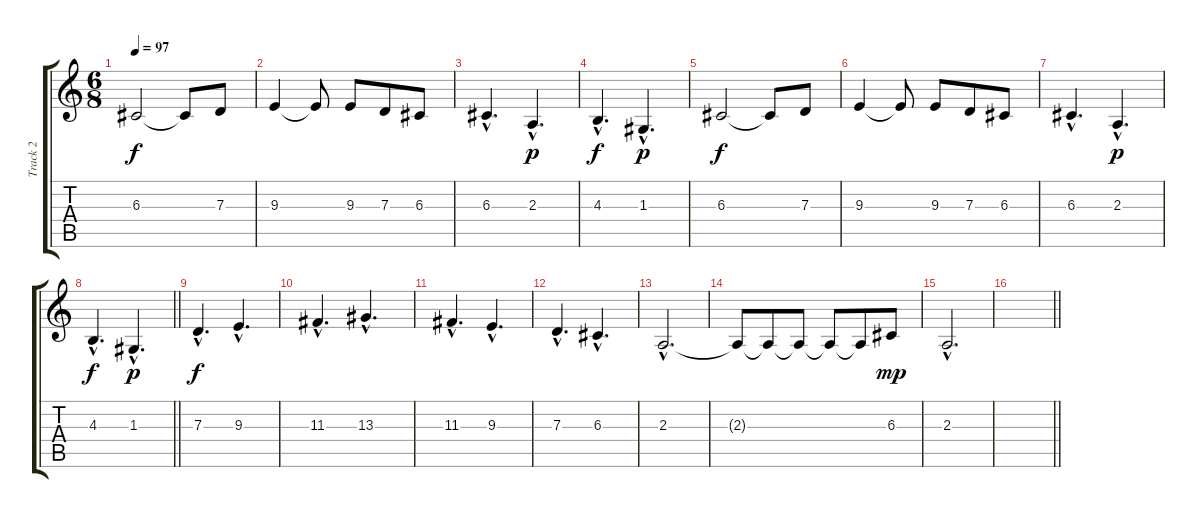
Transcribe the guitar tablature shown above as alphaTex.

\track ("Track 2" "Track 2") {instrument acousticgrandpiano}
\staff {score tabs}
\tuning (E4 B3 G3 D3 A2 E2) {hide}
\ts (6 8)
\tempo 97
\clef g2
\ks c
6.3.2{dy f} 6.3{t}.8 7.3.8 |
9.3.4 9.3{t}.8 9.3.8 7.3.8 6.3.8 |
6.3{hac}.4{d} 2.3{hac}.4{d dy p} |
4.3{hac}.4{d dy f} 1.3{hac}.4{d dy p} |
6.3.2{dy f} 6.3{t}.8 7.3.8 |
9.3.4 9.3{t}.8 9.3.8 7.3.8 6.3.8 |
6.3{hac}.4{d} 2.3{hac}.4{d dy p} |
\barLineRight lightlight
4.3{hac}.4{d dy f} 1.3{hac}.4{d dy p} |
7.3{hac}.4{d dy f} 9.3{hac}.4{d} |
11.3{hac}.4{d} 13.3{hac}.4{d} |
11.3{hac}.4{d} 9.3{hac}.4{d} |
7.3{hac}.4{d} 6.3{hac}.4{d} |
2.3{hac}.2{d} |
2.3{t}.8 2.3{t}.8 2.3{t}.8 2.3{t}.8 2.3{t}.8 6.3.8{dy mp} |
2.3{hac}.2{d} |
\barLineRight lightlight
